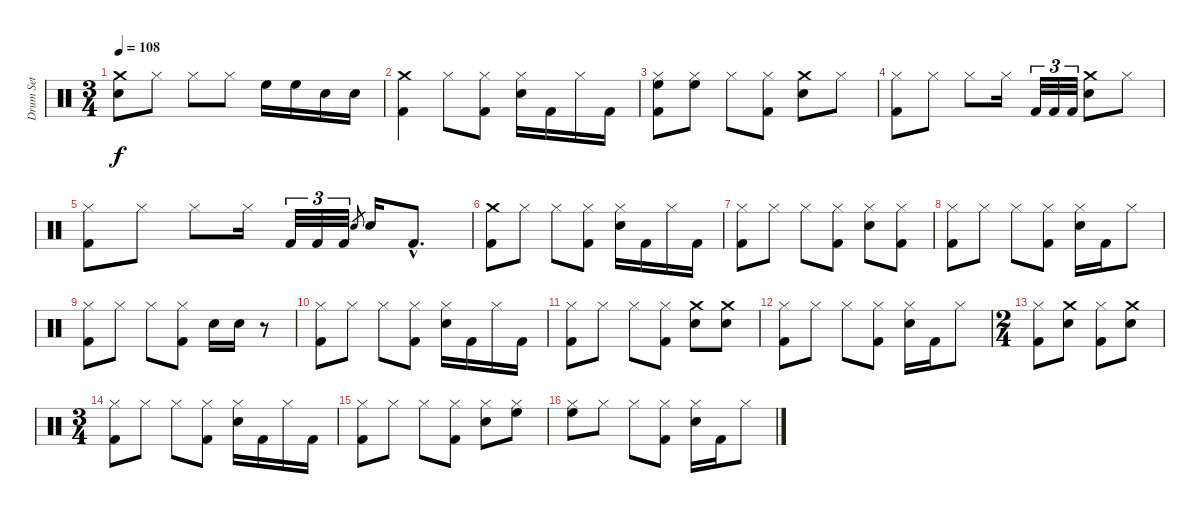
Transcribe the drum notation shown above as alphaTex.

\track ("Drum Set" "Drum Set") {instrument percussion}
\staff {score}
\articulation defaults
\ts (3 4)
\tempo 108
\clef neutral
\ks c
("Crash medium (hit)" "Snare (hit) 2").8{dy f} "Hi-Hat (closed)".8 "Hi-Hat (closed)".8 "Hi-Hat (closed)".8 "High Floor Tom (hit)".16 "High Floor Tom (hit)".16 "Snare (hit) 2".16 "Snare (hit) 2".16 |
("Crash medium (hit)" "Kick (hit) 2").4 "Hi-Hat (closed)".8 ("Hi-Hat (closed)" "Kick (hit) 2").8 ("Hi-Hat (closed)" "Snare (hit) 2").16 "Kick (hit) 2".16 "Hi-Hat (closed)".16 "Kick (hit) 2".16 |
("Hi-Hat (closed)" "High Floor Tom (hit)" "Kick (hit) 2").8 ("Hi-Hat (closed)" "High Floor Tom (hit)").8 "Hi-Hat (closed)".8 ("Hi-Hat (closed)" "Kick (hit) 2").8 ("Crash medium (hit)" "Snare (hit) 2").8 "Hi-Hat (closed)".8 |
("Hi-Hat (closed)" "Kick (hit) 2").8 "Hi-Hat (closed)".8 "Hi-Hat (closed)".8 "Hi-Hat (closed)".16 "Kick (hit) 2".32{tu (3 2)} "Kick (hit) 2".32{tu (3 2)} "Kick (hit) 2".32{tu (3 2)} ("Crash medium (hit)" "Snare (hit) 2").8 "Hi-Hat (closed)".8 |
("Hi-Hat (closed)" "Kick (hit) 2").8 "Hi-Hat (closed)".8 "Hi-Hat (closed)".8 "Hi-Hat (closed)".16 "Kick (hit) 2".32{tu (3 2)} "Kick (hit) 2".32{tu (3 2)} "Kick (hit) 2".32{tu (3 2)} "Snare (hit) 2".8{gr} "Snare (hit) 2".16 "Kick (hit) 2"{hac}.8{d} |
("Crash medium (hit)" "Kick (hit) 2").8 "Hi-Hat (closed)".8 "Hi-Hat (closed)".8 ("Hi-Hat (closed)" "Kick (hit) 2").8 ("Hi-Hat (closed)" "Snare (hit) 2").16 "Kick (hit) 2".16 "Hi-Hat (closed)".16 "Kick (hit) 2".16 |
("Hi-Hat (closed)" "Kick (hit) 2").8 "Hi-Hat (closed)".8 "Hi-Hat (closed)".8 ("Hi-Hat (closed)" "Kick (hit) 2").8 ("Hi-Hat (closed)" "Snare (hit) 2").8 ("Hi-Hat (closed)" "Kick (hit) 2").8 |
("Hi-Hat (closed)" "Kick (hit) 2").8 "Hi-Hat (closed)".8 "Hi-Hat (closed)".8 ("Hi-Hat (closed)" "Kick (hit) 2").8 ("Hi-Hat (closed)" "Snare (hit) 2").16 "Kick (hit) 2".16 "Hi-Hat (closed)".8 |
("Hi-Hat (closed)" "Kick (hit) 2").8 "Hi-Hat (closed)".8 "Hi-Hat (closed)".8 ("Hi-Hat (closed)" "Kick (hit) 2").8 "Snare (hit) 2".16 "Snare (hit) 2".16 r.8 |
("Hi-Hat (closed)" "Kick (hit) 2").8 "Hi-Hat (closed)".8 "Hi-Hat (closed)".8 ("Hi-Hat (closed)" "Kick (hit) 2").8 ("Hi-Hat (closed)" "Snare (hit) 2").16 "Kick (hit) 2".16 "Hi-Hat (closed)".16 "Kick (hit) 2".16 |
("Hi-Hat (closed)" "Kick (hit) 2").8 "Hi-Hat (closed)".8 "Hi-Hat (closed)".8 ("Hi-Hat (closed)" "Kick (hit) 2").8 ("Crash medium (hit)" "Snare (hit) 2").8 ("Crash medium (hit)" "Snare (hit) 2").8 |
("Hi-Hat (closed)" "Kick (hit) 2").8 "Hi-Hat (closed)".8 "Hi-Hat (closed)".8 ("Hi-Hat (closed)" "Kick (hit) 2").8 ("Hi-Hat (closed)" "Snare (hit) 2").16 "Kick (hit) 2".16 "Hi-Hat (closed)".8 |
\ts (2 4)
("Hi-Hat (closed)" "Kick (hit) 2").8 ("Crash medium (hit)" "Snare (hit) 2").8 ("Hi-Hat (closed)" "Kick (hit) 2").8 ("Crash medium (hit)" "Snare (hit) 2").8 |
\ts (3 4)
("Hi-Hat (closed)" "Kick (hit) 2").8 "Hi-Hat (closed)".8 "Hi-Hat (closed)".8 ("Hi-Hat (closed)" "Kick (hit) 2").8 ("Hi-Hat (closed)" "Snare (hit) 2").16 "Kick (hit) 2".16 "Hi-Hat (closed)".16 "Kick (hit) 2".16 |
("Hi-Hat (closed)" "Kick (hit) 2").8 "Hi-Hat (closed)".8 "Hi-Hat (closed)".8 ("Hi-Hat (closed)" "Kick (hit) 2").8 ("Hi-Hat (closed)" "Snare (hit) 2").8 ("Hi-Hat (closed)" "High Floor Tom (hit)").8 |
("Hi-Hat (closed)" "High Floor Tom (hit)").8 "Hi-Hat (closed)".8 "Hi-Hat (closed)".8 ("Hi-Hat (closed)" "Kick (hit) 2").8 ("Hi-Hat (closed)" "Snare (hit) 2").16 "Kick (hit) 2".16 "Hi-Hat (closed)".8
